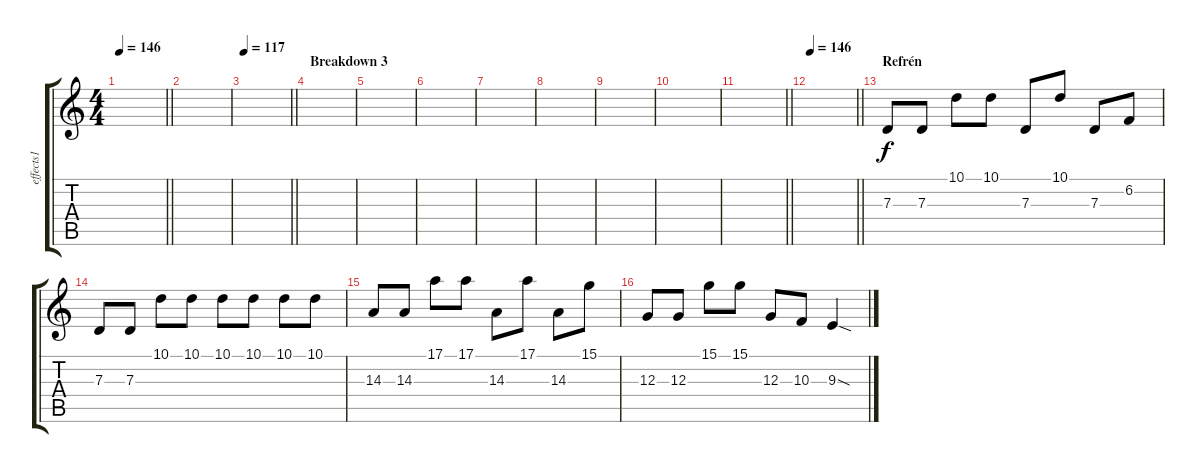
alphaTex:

\track ("effects1" "effects1") {instrument lead1square}
\staff {score tabs}
\tuning (E4 B3 G3 D3 A2 E2) {hide}
\ts (4 4)
\tempo 146
\clef g2
\barLineRight lightlight
\ks c
|
|
\tempo 117
\barLineRight lightlight
|
\section ("" "Breakdown 3")
|
|
|
|
|
|
|
\barLineRight lightlight
|
\tempo 146
\barLineRight lightlight
|
\section ("" "Refrén")
7.3.8 7.3.8 10.1.8 10.1.8 7.3.8 10.1.8 7.3.8 6.2.8 |
7.3.8 7.3.8 10.1.8 10.1.8 10.1.8 10.1.8 10.1.8 10.1.8 |
14.3.8 14.3.8 17.1.8 17.1.8 14.3.8 17.1.8 14.3.8 15.1.8 |
12.3.8 12.3.8 15.1.8 15.1.8 12.3.8 10.3.8 9.3{sod}.4
